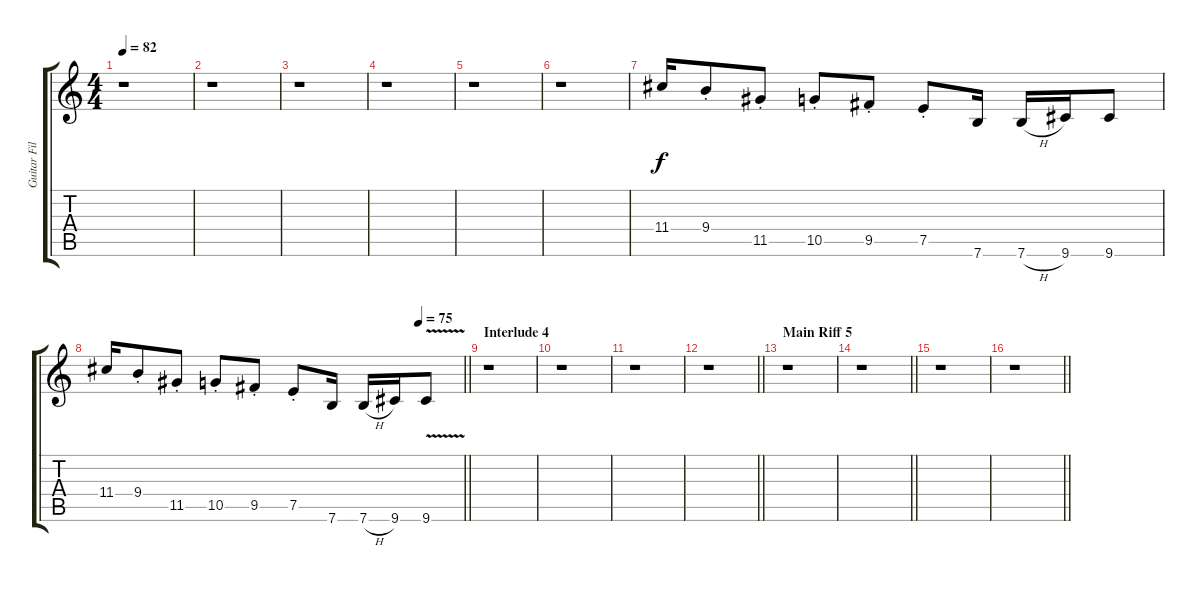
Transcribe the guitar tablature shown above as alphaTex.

\track ("Guitar Fills" "Guitar Fil") {instrument distortionguitar}
\staff {score tabs}
\tuning (E4 B3 G3 D3 A2 E2) {hide}
\ts (4 4)
\tempo 82
\clef g2
\ks c
r.1{dy f} |
r.1 |
r.1 |
r.1 |
r.1 |
r.1 |
11.4.16 9.4{st}.8 11.5{st}.8 10.5{st}.8 9.5{st}.8 7.5{st}.8 7.6.16 7.6{h}.16 9.6.16 9.6.8 |
\tempo (75 0.875)
\barLineRight lightlight
11.4.16 9.4{st}.8 11.5{st}.8 10.5{st}.8 9.5{st}.8 7.5{st}.8 7.6.16 7.6{h}.16 9.6.16 9.6{v}.8 |
\section ("" "Interlude 4")
r.1 |
r.1 |
r.1 |
\barLineRight lightlight
r.1 |
\section ("" "Main Riff 5")
r.1 |
\barLineRight lightlight
r.1 |
r.1 |
\barLineRight lightlight
r.1
